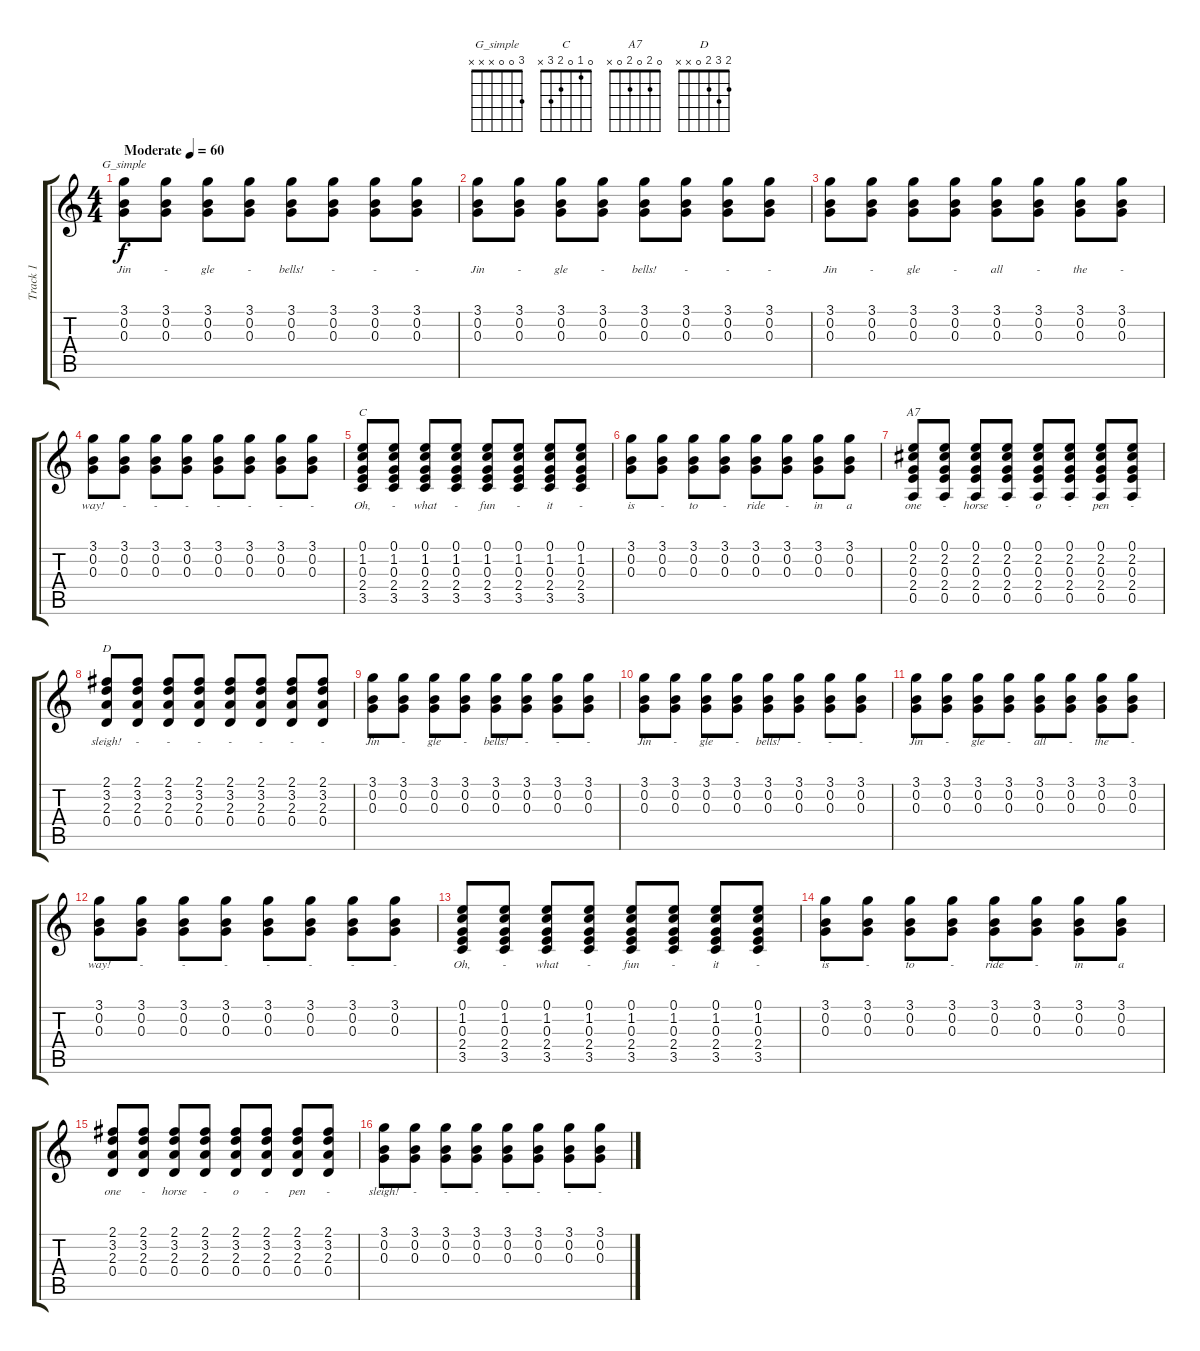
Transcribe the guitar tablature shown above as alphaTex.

\track ("Track 1" "Track 1") {instrument acousticguitarsteel}
\staff {score tabs}
\tuning (E4 B3 G3 D3 A2 E2) {hide}
\chord ("G_simple" 3 0 0 x x x)
\chord ("C" 0 1 0 2 3 x)
\chord ("A7" 0 2 0 2 0 x)
\chord ("D" 2 3 2 0 x x)
\ts (4 4)
\tempo (60 "Moderate")
\clef g2
\ks c
(3.1 0.2 0.3).8{ch "G_simple" lyrics (0 "Jin") lyrics (1 "") lyrics (2 "") lyrics (3 "") lyrics (4 "") dy f instrument acousticguitarsteel} (3.1 0.2 0.3).8{lyrics (0 "-") lyrics (1 "") lyrics (2 "") lyrics (3 "") lyrics (4 "")} (3.1 0.2 0.3).8{lyrics (0 "gle") lyrics (1 "") lyrics (2 "") lyrics (3 "") lyrics (4 "")} (3.1 0.2 0.3).8{lyrics (0 "-") lyrics (1 "") lyrics (2 "") lyrics (3 "") lyrics (4 "")} (3.1 0.2 0.3).8{lyrics (0 "bells!") lyrics (1 "") lyrics (2 "") lyrics (3 "") lyrics (4 "")} (3.1 0.2 0.3).8{lyrics (0 "-") lyrics (1 "") lyrics (2 "") lyrics (3 "") lyrics (4 "")} (3.1 0.2 0.3).8{lyrics (0 "-") lyrics (1 "") lyrics (2 "") lyrics (3 "") lyrics (4 "")} (3.1 0.2 0.3).8{lyrics (0 "-") lyrics (1 "") lyrics (2 "") lyrics (3 "") lyrics (4 "")} |
(3.1 0.2 0.3).8{lyrics (0 "Jin") lyrics (1 "") lyrics (2 "") lyrics (3 "") lyrics (4 "")} (3.1 0.2 0.3).8{lyrics (0 "-") lyrics (1 "") lyrics (2 "") lyrics (3 "") lyrics (4 "")} (3.1 0.2 0.3).8{lyrics (0 "gle") lyrics (1 "") lyrics (2 "") lyrics (3 "") lyrics (4 "")} (3.1 0.2 0.3).8{lyrics (0 "-") lyrics (1 "") lyrics (2 "") lyrics (3 "") lyrics (4 "")} (3.1 0.2 0.3).8{lyrics (0 "bells!") lyrics (1 "") lyrics (2 "") lyrics (3 "") lyrics (4 "")} (3.1 0.2 0.3).8{lyrics (0 "-") lyrics (1 "") lyrics (2 "") lyrics (3 "") lyrics (4 "")} (3.1 0.2 0.3).8{lyrics (0 "-") lyrics (1 "") lyrics (2 "") lyrics (3 "") lyrics (4 "")} (3.1 0.2 0.3).8{lyrics (0 "-") lyrics (1 "") lyrics (2 "") lyrics (3 "") lyrics (4 "")} |
(3.1 0.2 0.3).8{lyrics (0 "Jin") lyrics (1 "") lyrics (2 "") lyrics (3 "") lyrics (4 "")} (3.1 0.2 0.3).8{lyrics (0 "-") lyrics (1 "") lyrics (2 "") lyrics (3 "") lyrics (4 "")} (3.1 0.2 0.3).8{lyrics (0 "gle") lyrics (1 "") lyrics (2 "") lyrics (3 "") lyrics (4 "")} (3.1 0.2 0.3).8{lyrics (0 "-") lyrics (1 "") lyrics (2 "") lyrics (3 "") lyrics (4 "")} (3.1 0.2 0.3).8{lyrics (0 "all") lyrics (1 "") lyrics (2 "") lyrics (3 "") lyrics (4 "")} (3.1 0.2 0.3).8{lyrics (0 "-") lyrics (1 "") lyrics (2 "") lyrics (3 "") lyrics (4 "")} (3.1 0.2 0.3).8{lyrics (0 "the") lyrics (1 "") lyrics (2 "") lyrics (3 "") lyrics (4 "")} (3.1 0.2 0.3).8{lyrics (0 "-") lyrics (1 "") lyrics (2 "") lyrics (3 "") lyrics (4 "")} |
(3.1 0.2 0.3).8{lyrics (0 "way!") lyrics (1 "") lyrics (2 "") lyrics (3 "") lyrics (4 "")} (3.1 0.2 0.3).8{lyrics (0 "-") lyrics (1 "") lyrics (2 "") lyrics (3 "") lyrics (4 "")} (3.1 0.2 0.3).8{lyrics (0 "-") lyrics (1 "") lyrics (2 "") lyrics (3 "") lyrics (4 "")} (3.1 0.2 0.3).8{lyrics (0 "-") lyrics (1 "") lyrics (2 "") lyrics (3 "") lyrics (4 "")} (3.1 0.2 0.3).8{lyrics (0 "-") lyrics (1 "") lyrics (2 "") lyrics (3 "") lyrics (4 "")} (3.1 0.2 0.3).8{lyrics (0 "-") lyrics (1 "") lyrics (2 "") lyrics (3 "") lyrics (4 "")} (3.1 0.2 0.3).8{lyrics (0 "-") lyrics (1 "") lyrics (2 "") lyrics (3 "") lyrics (4 "")} (3.1 0.2 0.3).8{lyrics (0 "-") lyrics (1 "") lyrics (2 "") lyrics (3 "") lyrics (4 "")} |
(0.1 1.2 0.3 2.4 3.5).8{ch "C" lyrics (0 "Oh,") lyrics (1 "") lyrics (2 "") lyrics (3 "") lyrics (4 "")} (0.1 1.2 0.3 2.4 3.5).8{lyrics (0 "-") lyrics (1 "") lyrics (2 "") lyrics (3 "") lyrics (4 "")} (0.1 1.2 0.3 2.4 3.5).8{lyrics (0 "what") lyrics (1 "") lyrics (2 "") lyrics (3 "") lyrics (4 "")} (0.1 1.2 0.3 2.4 3.5).8{lyrics (0 "-") lyrics (1 "") lyrics (2 "") lyrics (3 "") lyrics (4 "")} (0.1 1.2 0.3 2.4 3.5).8{lyrics (0 "fun") lyrics (1 "") lyrics (2 "") lyrics (3 "") lyrics (4 "")} (0.1 1.2 0.3 2.4 3.5).8{lyrics (0 "-") lyrics (1 "") lyrics (2 "") lyrics (3 "") lyrics (4 "")} (0.1 1.2 0.3 2.4 3.5).8{lyrics (0 "it") lyrics (1 "") lyrics (2 "") lyrics (3 "") lyrics (4 "")} (0.1 1.2 0.3 2.4 3.5).8{lyrics (0 "-") lyrics (1 "") lyrics (2 "") lyrics (3 "") lyrics (4 "")} |
(3.1 0.2 0.3).8{lyrics (0 "is") lyrics (1 "") lyrics (2 "") lyrics (3 "") lyrics (4 "")} (3.1 0.2 0.3).8{lyrics (0 "-") lyrics (1 "") lyrics (2 "") lyrics (3 "") lyrics (4 "")} (3.1 0.2 0.3).8{lyrics (0 "to") lyrics (1 "") lyrics (2 "") lyrics (3 "") lyrics (4 "")} (3.1 0.2 0.3).8{lyrics (0 "-") lyrics (1 "") lyrics (2 "") lyrics (3 "") lyrics (4 "")} (3.1 0.2 0.3).8{lyrics (0 "ride") lyrics (1 "") lyrics (2 "") lyrics (3 "") lyrics (4 "")} (3.1 0.2 0.3).8{lyrics (0 "-") lyrics (1 "") lyrics (2 "") lyrics (3 "") lyrics (4 "")} (3.1 0.2 0.3).8{lyrics (0 "in") lyrics (1 "") lyrics (2 "") lyrics (3 "") lyrics (4 "")} (3.1 0.2 0.3).8{lyrics (0 "a") lyrics (1 "") lyrics (2 "") lyrics (3 "") lyrics (4 "")} |
(0.1 2.2 0.3 2.4 0.5).8{ch "A7" lyrics (0 "one") lyrics (1 "") lyrics (2 "") lyrics (3 "") lyrics (4 "")} (0.1 2.2 0.3 2.4 0.5).8{lyrics (0 "-") lyrics (1 "") lyrics (2 "") lyrics (3 "") lyrics (4 "")} (0.1 2.2 0.3 2.4 0.5).8{lyrics (0 "horse") lyrics (1 "") lyrics (2 "") lyrics (3 "") lyrics (4 "")} (0.1 2.2 0.3 2.4 0.5).8{lyrics (0 "-") lyrics (1 "") lyrics (2 "") lyrics (3 "") lyrics (4 "")} (0.1 2.2 0.3 2.4 0.5).8{lyrics (0 "o") lyrics (1 "") lyrics (2 "") lyrics (3 "") lyrics (4 "")} (0.1 2.2 0.3 2.4 0.5).8{lyrics (0 "-") lyrics (1 "") lyrics (2 "") lyrics (3 "") lyrics (4 "")} (0.1 2.2 0.3 2.4 0.5).8{lyrics (0 "pen") lyrics (1 "") lyrics (2 "") lyrics (3 "") lyrics (4 "")} (0.1 2.2 0.3 2.4 0.5).8{lyrics (0 "-") lyrics (1 "") lyrics (2 "") lyrics (3 "") lyrics (4 "")} |
(2.1 3.2 2.3 0.4).8{ch "D" lyrics (0 "sleigh!") lyrics (1 "") lyrics (2 "") lyrics (3 "") lyrics (4 "")} (2.1 3.2 2.3 0.4).8{lyrics (0 "-") lyrics (1 "") lyrics (2 "") lyrics (3 "") lyrics (4 "")} (2.1 3.2 2.3 0.4).8{lyrics (0 "-") lyrics (1 "") lyrics (2 "") lyrics (3 "") lyrics (4 "")} (2.1 3.2 2.3 0.4).8{lyrics (0 "-") lyrics (1 "") lyrics (2 "") lyrics (3 "") lyrics (4 "")} (2.1 3.2 2.3 0.4).8{lyrics (0 "-") lyrics (1 "") lyrics (2 "") lyrics (3 "") lyrics (4 "")} (2.1 3.2 2.3 0.4).8{lyrics (0 "-") lyrics (1 "") lyrics (2 "") lyrics (3 "") lyrics (4 "")} (2.1 3.2 2.3 0.4).8{lyrics (0 "-") lyrics (1 "") lyrics (2 "") lyrics (3 "") lyrics (4 "")} (2.1 3.2 2.3 0.4).8{lyrics (0 "-") lyrics (1 "") lyrics (2 "") lyrics (3 "") lyrics (4 "")} |
(3.1 0.2 0.3).8{lyrics (0 "Jin") lyrics (1 "") lyrics (2 "") lyrics (3 "") lyrics (4 "")} (3.1 0.2 0.3).8{lyrics (0 "-") lyrics (1 "") lyrics (2 "") lyrics (3 "") lyrics (4 "")} (3.1 0.2 0.3).8{lyrics (0 "gle") lyrics (1 "") lyrics (2 "") lyrics (3 "") lyrics (4 "")} (3.1 0.2 0.3).8{lyrics (0 "-") lyrics (1 "") lyrics (2 "") lyrics (3 "") lyrics (4 "")} (3.1 0.2 0.3).8{lyrics (0 "bells!") lyrics (1 "") lyrics (2 "") lyrics (3 "") lyrics (4 "")} (3.1 0.2 0.3).8{lyrics (0 "-") lyrics (1 "") lyrics (2 "") lyrics (3 "") lyrics (4 "")} (3.1 0.2 0.3).8{lyrics (0 "-") lyrics (1 "") lyrics (2 "") lyrics (3 "") lyrics (4 "")} (3.1 0.2 0.3).8{lyrics (0 "-") lyrics (1 "") lyrics (2 "") lyrics (3 "") lyrics (4 "")} |
(3.1 0.2 0.3).8{lyrics (0 "Jin") lyrics (1 "") lyrics (2 "") lyrics (3 "") lyrics (4 "")} (3.1 0.2 0.3).8{lyrics (0 "-") lyrics (1 "") lyrics (2 "") lyrics (3 "") lyrics (4 "")} (3.1 0.2 0.3).8{lyrics (0 "gle") lyrics (1 "") lyrics (2 "") lyrics (3 "") lyrics (4 "")} (3.1 0.2 0.3).8{lyrics (0 "-") lyrics (1 "") lyrics (2 "") lyrics (3 "") lyrics (4 "")} (3.1 0.2 0.3).8{lyrics (0 "bells!") lyrics (1 "") lyrics (2 "") lyrics (3 "") lyrics (4 "")} (3.1 0.2 0.3).8{lyrics (0 "-") lyrics (1 "") lyrics (2 "") lyrics (3 "") lyrics (4 "")} (3.1 0.2 0.3).8{lyrics (0 "-") lyrics (1 "") lyrics (2 "") lyrics (3 "") lyrics (4 "")} (3.1 0.2 0.3).8{lyrics (0 "-") lyrics (1 "") lyrics (2 "") lyrics (3 "") lyrics (4 "")} |
(3.1 0.2 0.3).8{lyrics (0 "Jin") lyrics (1 "") lyrics (2 "") lyrics (3 "") lyrics (4 "")} (3.1 0.2 0.3).8{lyrics (0 "-") lyrics (1 "") lyrics (2 "") lyrics (3 "") lyrics (4 "")} (3.1 0.2 0.3).8{lyrics (0 "gle") lyrics (1 "") lyrics (2 "") lyrics (3 "") lyrics (4 "")} (3.1 0.2 0.3).8{lyrics (0 "-") lyrics (1 "") lyrics (2 "") lyrics (3 "") lyrics (4 "")} (3.1 0.2 0.3).8{lyrics (0 "all") lyrics (1 "") lyrics (2 "") lyrics (3 "") lyrics (4 "")} (3.1 0.2 0.3).8{lyrics (0 "-") lyrics (1 "") lyrics (2 "") lyrics (3 "") lyrics (4 "")} (3.1 0.2 0.3).8{lyrics (0 "the") lyrics (1 "") lyrics (2 "") lyrics (3 "") lyrics (4 "")} (3.1 0.2 0.3).8{lyrics (0 "-") lyrics (1 "") lyrics (2 "") lyrics (3 "") lyrics (4 "")} |
(3.1 0.2 0.3).8{lyrics (0 "way!") lyrics (1 "") lyrics (2 "") lyrics (3 "") lyrics (4 "")} (3.1 0.2 0.3).8{lyrics (0 "-") lyrics (1 "") lyrics (2 "") lyrics (3 "") lyrics (4 "")} (3.1 0.2 0.3).8{lyrics (0 "-") lyrics (1 "") lyrics (2 "") lyrics (3 "") lyrics (4 "")} (3.1 0.2 0.3).8{lyrics (0 "-") lyrics (1 "") lyrics (2 "") lyrics (3 "") lyrics (4 "")} (3.1 0.2 0.3).8{lyrics (0 "-") lyrics (1 "") lyrics (2 "") lyrics (3 "") lyrics (4 "")} (3.1 0.2 0.3).8{lyrics (0 "-") lyrics (1 "") lyrics (2 "") lyrics (3 "") lyrics (4 "")} (3.1 0.2 0.3).8{lyrics (0 "-") lyrics (1 "") lyrics (2 "") lyrics (3 "") lyrics (4 "")} (3.1 0.2 0.3).8{lyrics (0 "-") lyrics (1 "") lyrics (2 "") lyrics (3 "") lyrics (4 "")} |
(0.1 1.2 0.3 2.4 3.5).8{lyrics (0 "Oh,") lyrics (1 "") lyrics (2 "") lyrics (3 "") lyrics (4 "")} (0.1 1.2 0.3 2.4 3.5).8{lyrics (0 "-") lyrics (1 "") lyrics (2 "") lyrics (3 "") lyrics (4 "")} (0.1 1.2 0.3 2.4 3.5).8{lyrics (0 "what") lyrics (1 "") lyrics (2 "") lyrics (3 "") lyrics (4 "")} (0.1 1.2 0.3 2.4 3.5).8{lyrics (0 "-") lyrics (1 "") lyrics (2 "") lyrics (3 "") lyrics (4 "")} (0.1 1.2 0.3 2.4 3.5).8{lyrics (0 "fun") lyrics (1 "") lyrics (2 "") lyrics (3 "") lyrics (4 "")} (0.1 1.2 0.3 2.4 3.5).8{lyrics (0 "-") lyrics (1 "") lyrics (2 "") lyrics (3 "") lyrics (4 "")} (0.1 1.2 0.3 2.4 3.5).8{lyrics (0 "it") lyrics (1 "") lyrics (2 "") lyrics (3 "") lyrics (4 "")} (0.1 1.2 0.3 2.4 3.5).8{lyrics (0 "-") lyrics (1 "") lyrics (2 "") lyrics (3 "") lyrics (4 "")} |
(3.1 0.2 0.3).8{lyrics (0 "is") lyrics (1 "") lyrics (2 "") lyrics (3 "") lyrics (4 "")} (3.1 0.2 0.3).8{lyrics (0 "-") lyrics (1 "") lyrics (2 "") lyrics (3 "") lyrics (4 "")} (3.1 0.2 0.3).8{lyrics (0 "to") lyrics (1 "") lyrics (2 "") lyrics (3 "") lyrics (4 "")} (3.1 0.2 0.3).8{lyrics (0 "-") lyrics (1 "") lyrics (2 "") lyrics (3 "") lyrics (4 "")} (3.1 0.2 0.3).8{lyrics (0 "ride") lyrics (1 "") lyrics (2 "") lyrics (3 "") lyrics (4 "")} (3.1 0.2 0.3).8{lyrics (0 "-") lyrics (1 "") lyrics (2 "") lyrics (3 "") lyrics (4 "")} (3.1 0.2 0.3).8{lyrics (0 "in") lyrics (1 "") lyrics (2 "") lyrics (3 "") lyrics (4 "")} (3.1 0.2 0.3).8{lyrics (0 "a") lyrics (1 "") lyrics (2 "") lyrics (3 "") lyrics (4 "")} |
(2.1 3.2 2.3 0.4).8{lyrics (0 "one") lyrics (1 "") lyrics (2 "") lyrics (3 "") lyrics (4 "")} (2.1 3.2 2.3 0.4).8{lyrics (0 "-") lyrics (1 "") lyrics (2 "") lyrics (3 "") lyrics (4 "")} (2.1 3.2 2.3 0.4).8{lyrics (0 "horse") lyrics (1 "") lyrics (2 "") lyrics (3 "") lyrics (4 "")} (2.1 3.2 2.3 0.4).8{lyrics (0 "-") lyrics (1 "") lyrics (2 "") lyrics (3 "") lyrics (4 "")} (2.1 3.2 2.3 0.4).8{lyrics (0 "o") lyrics (1 "") lyrics (2 "") lyrics (3 "") lyrics (4 "")} (2.1 3.2 2.3 0.4).8{lyrics (0 "-") lyrics (1 "") lyrics (2 "") lyrics (3 "") lyrics (4 "")} (2.1 3.2 2.3 0.4).8{lyrics (0 "pen") lyrics (1 "") lyrics (2 "") lyrics (3 "") lyrics (4 "")} (2.1 3.2 2.3 0.4).8{lyrics (0 "-") lyrics (1 "") lyrics (2 "") lyrics (3 "") lyrics (4 "")} |
(3.1 0.2 0.3).8{lyrics (0 "sleigh!") lyrics (1 "") lyrics (2 "") lyrics (3 "") lyrics (4 "")} (3.1 0.2 0.3).8{lyrics (0 "-") lyrics (1 "") lyrics (2 "") lyrics (3 "") lyrics (4 "")} (3.1 0.2 0.3).8{lyrics (0 "-") lyrics (1 "") lyrics (2 "") lyrics (3 "") lyrics (4 "")} (3.1 0.2 0.3).8{lyrics (0 "-") lyrics (1 "") lyrics (2 "") lyrics (3 "") lyrics (4 "")} (3.1 0.2 0.3).8{lyrics (0 "-") lyrics (1 "") lyrics (2 "") lyrics (3 "") lyrics (4 "")} (3.1 0.2 0.3).8{lyrics (0 "-") lyrics (1 "") lyrics (2 "") lyrics (3 "") lyrics (4 "")} (3.1 0.2 0.3).8{lyrics (0 "-") lyrics (1 "") lyrics (2 "") lyrics (3 "") lyrics (4 "")} (3.1 0.2 0.3).8{lyrics (0 "-") lyrics (1 "") lyrics (2 "") lyrics (3 "") lyrics (4 "")}
